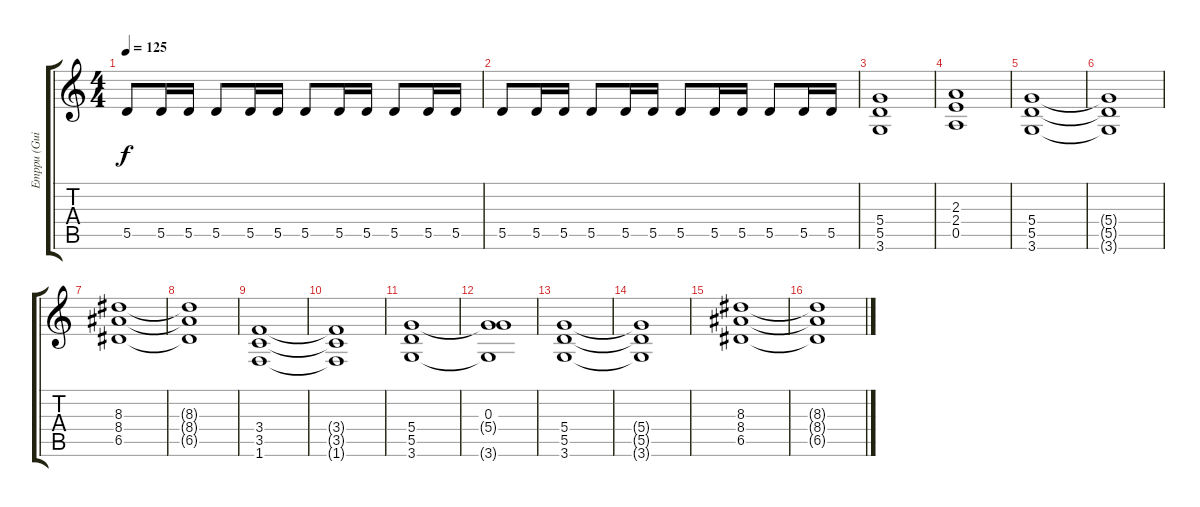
\track ("Emppu (Guitar 2)" "Emppu (Gui") {instrument distortionguitar}
\staff {score tabs}
\tuning (E4 B3 G3 D3 A2 E2) {hide}
\ts (4 4)
\tempo 125
\clef g2
\ks c
5.5.8{dy f} 5.5.16 5.5.16 5.5.8 5.5.16 5.5.16 5.5.8 5.5.16 5.5.16 5.5.8 5.5.16 5.5.16 |
5.5.8 5.5.16 5.5.16 5.5.8 5.5.16 5.5.16 5.5.8 5.5.16 5.5.16 5.5.8 5.5.16 5.5.16 |
(5.4 5.5 3.6).1 |
(2.3 2.4 0.5).1 |
(5.4 5.5 3.6).1 |
(5.4{t} 5.5{t} 3.6{t}).1 |
(8.3 8.4 6.5).1 |
(8.3{t} 8.4{t} 6.5{t}).1 |
(3.4 3.5 1.6).1 |
(3.4{t} 3.5{t} 1.6{t}).1 |
(5.4 5.5 3.6).1 |
(0.3 5.4{t} 3.6{t}).1 |
(5.4 5.5 3.6).1 |
(5.4{t} 5.5{t} 3.6{t}).1 |
(8.3 8.4 6.5).1 |
(8.3{t} 8.4{t} 6.5{t}).1
